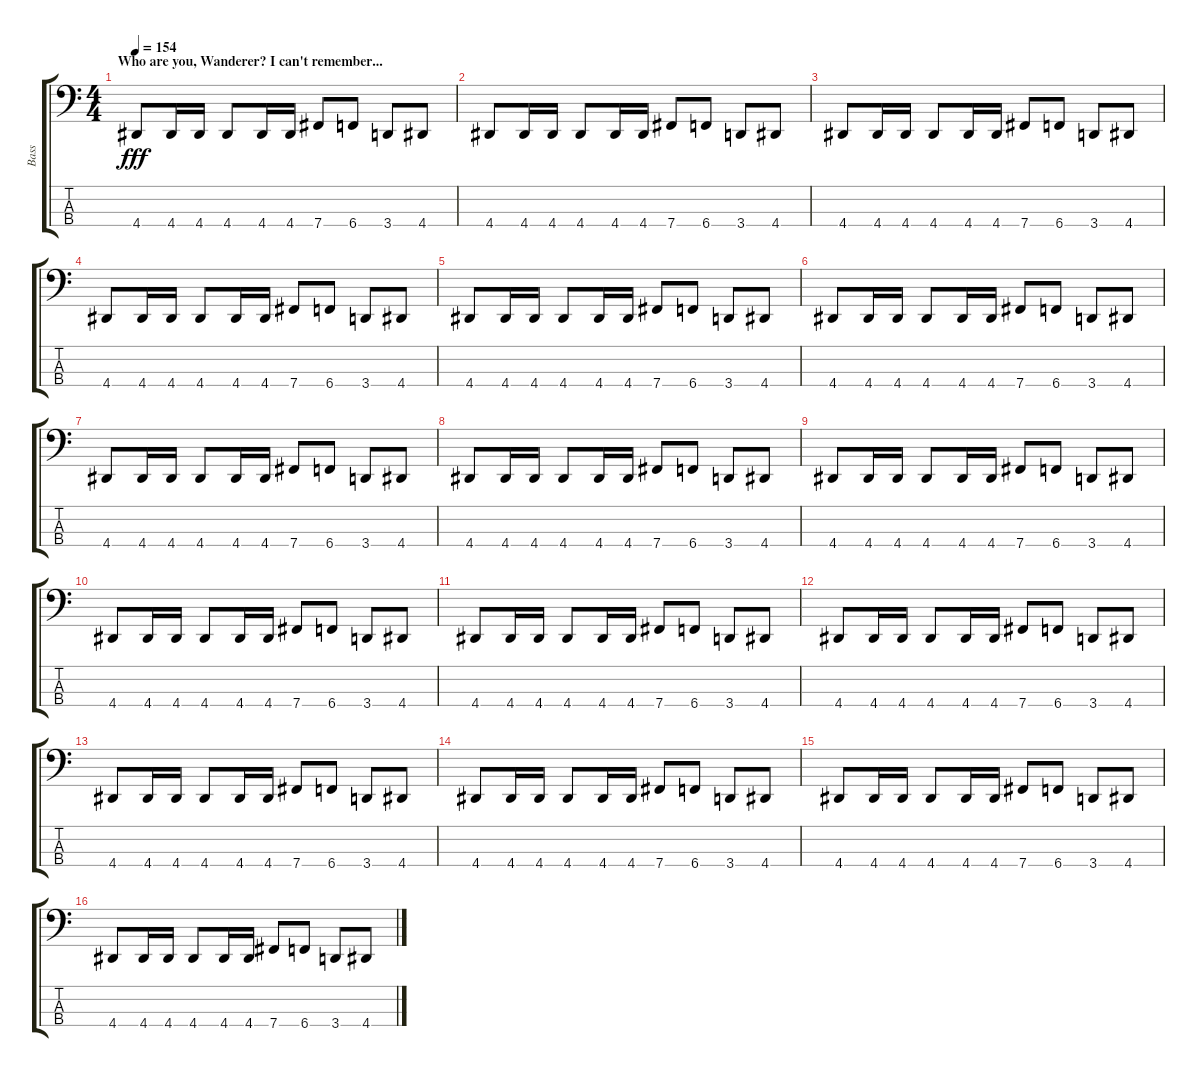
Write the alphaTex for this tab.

\track ("Bass" "Bass") {instrument electricbassfinger}
\staff {score tabs}
\tuning (D2 A1 E1 B0) {hide}
\ts (4 4)
\section ("" "Who are you, Wanderer? I can't remember...")
\tempo 154
\clef f4
\ks c
4.4.8{dy fff} 4.4.16 4.4.16 4.4.8 4.4.16 4.4.16 7.4.8 6.4.8 3.4.8 4.4.8 |
4.4.8 4.4.16 4.4.16 4.4.8 4.4.16 4.4.16 7.4.8 6.4.8 3.4.8 4.4.8 |
4.4.8 4.4.16 4.4.16 4.4.8 4.4.16 4.4.16 7.4.8 6.4.8 3.4.8 4.4.8 |
4.4.8 4.4.16 4.4.16 4.4.8 4.4.16 4.4.16 7.4.8 6.4.8 3.4.8 4.4.8 |
4.4.8 4.4.16 4.4.16 4.4.8 4.4.16 4.4.16 7.4.8 6.4.8 3.4.8 4.4.8 |
4.4.8 4.4.16 4.4.16 4.4.8 4.4.16 4.4.16 7.4.8 6.4.8 3.4.8 4.4.8 |
4.4.8 4.4.16 4.4.16 4.4.8 4.4.16 4.4.16 7.4.8 6.4.8 3.4.8 4.4.8 |
4.4.8 4.4.16 4.4.16 4.4.8 4.4.16 4.4.16 7.4.8 6.4.8 3.4.8 4.4.8 |
4.4.8 4.4.16 4.4.16 4.4.8 4.4.16 4.4.16 7.4.8 6.4.8 3.4.8 4.4.8 |
4.4.8 4.4.16 4.4.16 4.4.8 4.4.16 4.4.16 7.4.8 6.4.8 3.4.8 4.4.8 |
4.4.8 4.4.16 4.4.16 4.4.8 4.4.16 4.4.16 7.4.8 6.4.8 3.4.8 4.4.8 |
4.4.8 4.4.16 4.4.16 4.4.8 4.4.16 4.4.16 7.4.8 6.4.8 3.4.8 4.4.8 |
4.4.8 4.4.16 4.4.16 4.4.8 4.4.16 4.4.16 7.4.8 6.4.8 3.4.8 4.4.8 |
4.4.8 4.4.16 4.4.16 4.4.8 4.4.16 4.4.16 7.4.8 6.4.8 3.4.8 4.4.8 |
4.4.8 4.4.16 4.4.16 4.4.8 4.4.16 4.4.16 7.4.8 6.4.8 3.4.8 4.4.8 |
4.4.8 4.4.16 4.4.16 4.4.8 4.4.16 4.4.16 7.4.8 6.4.8 3.4.8 4.4.8
